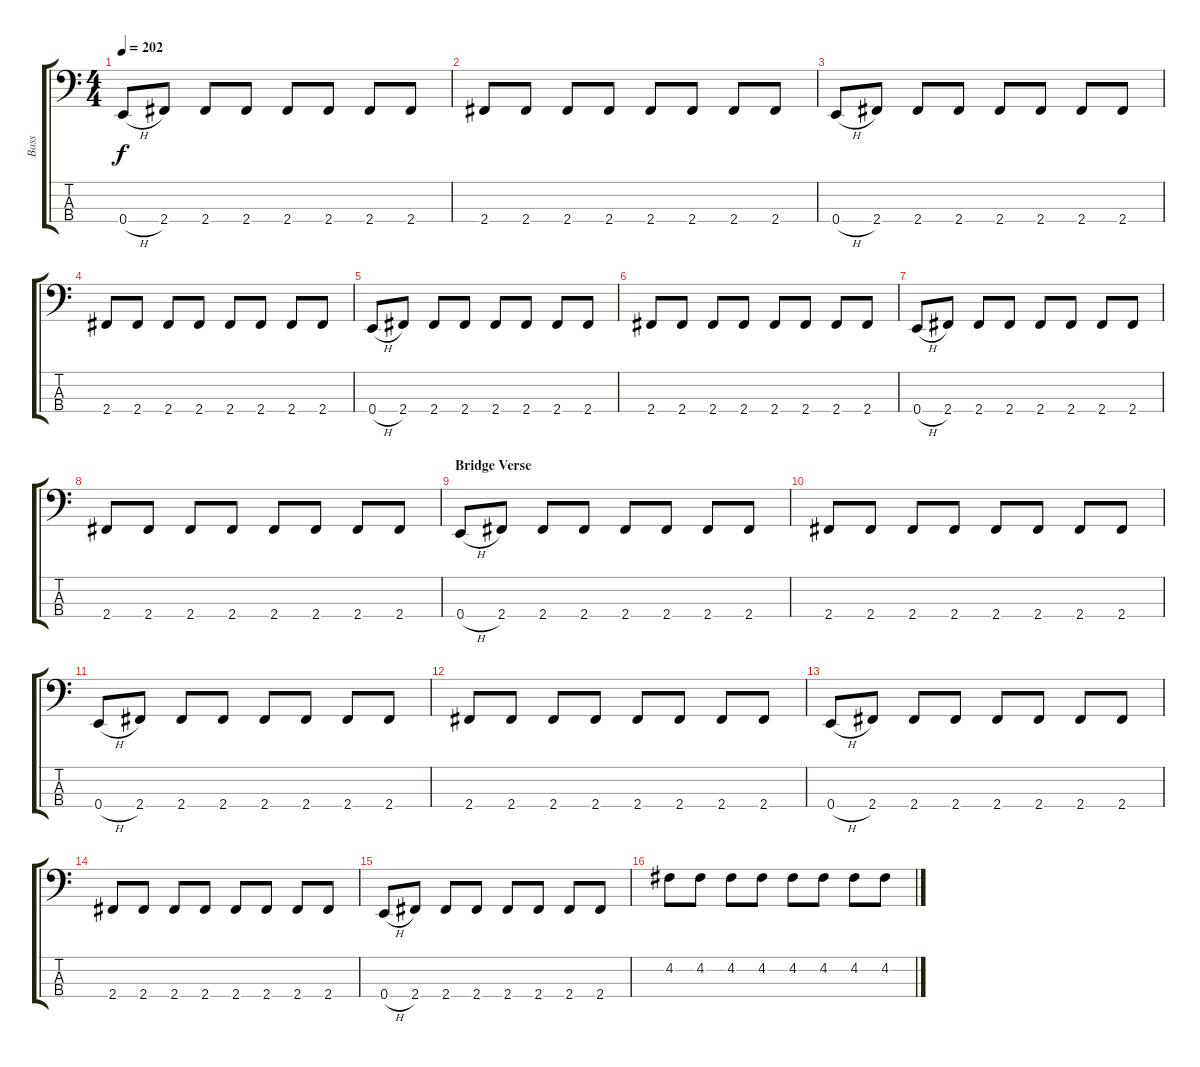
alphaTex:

\track ("Bass" "Bass") {instrument electricbassfinger}
\staff {score tabs}
\tuning (G2 D2 A1 E1) {hide}
\ts (4 4)
\tempo 202
\clef f4
\ks c
0.4{h}.8{dy f} 2.4.8 2.4.8 2.4.8 2.4.8 2.4.8 2.4.8 2.4.8 |
2.4.8 2.4.8 2.4.8 2.4.8 2.4.8 2.4.8 2.4.8 2.4.8 |
0.4{h}.8 2.4.8 2.4.8 2.4.8 2.4.8 2.4.8 2.4.8 2.4.8 |
2.4.8 2.4.8 2.4.8 2.4.8 2.4.8 2.4.8 2.4.8 2.4.8 |
0.4{h}.8 2.4.8 2.4.8 2.4.8 2.4.8 2.4.8 2.4.8 2.4.8 |
2.4.8 2.4.8 2.4.8 2.4.8 2.4.8 2.4.8 2.4.8 2.4.8 |
0.4{h}.8 2.4.8 2.4.8 2.4.8 2.4.8 2.4.8 2.4.8 2.4.8 |
2.4.8 2.4.8 2.4.8 2.4.8 2.4.8 2.4.8 2.4.8 2.4.8 |
\section ("" "Bridge Verse")
0.4{h}.8 2.4.8 2.4.8 2.4.8 2.4.8 2.4.8 2.4.8 2.4.8 |
2.4.8 2.4.8 2.4.8 2.4.8 2.4.8 2.4.8 2.4.8 2.4.8 |
0.4{h}.8 2.4.8 2.4.8 2.4.8 2.4.8 2.4.8 2.4.8 2.4.8 |
2.4.8 2.4.8 2.4.8 2.4.8 2.4.8 2.4.8 2.4.8 2.4.8 |
0.4{h}.8 2.4.8 2.4.8 2.4.8 2.4.8 2.4.8 2.4.8 2.4.8 |
2.4.8 2.4.8 2.4.8 2.4.8 2.4.8 2.4.8 2.4.8 2.4.8 |
0.4{h}.8 2.4.8 2.4.8 2.4.8 2.4.8 2.4.8 2.4.8 2.4.8 |
4.2.8 4.2.8 4.2.8 4.2.8 4.2.8 4.2.8 4.2.8 4.2.8
